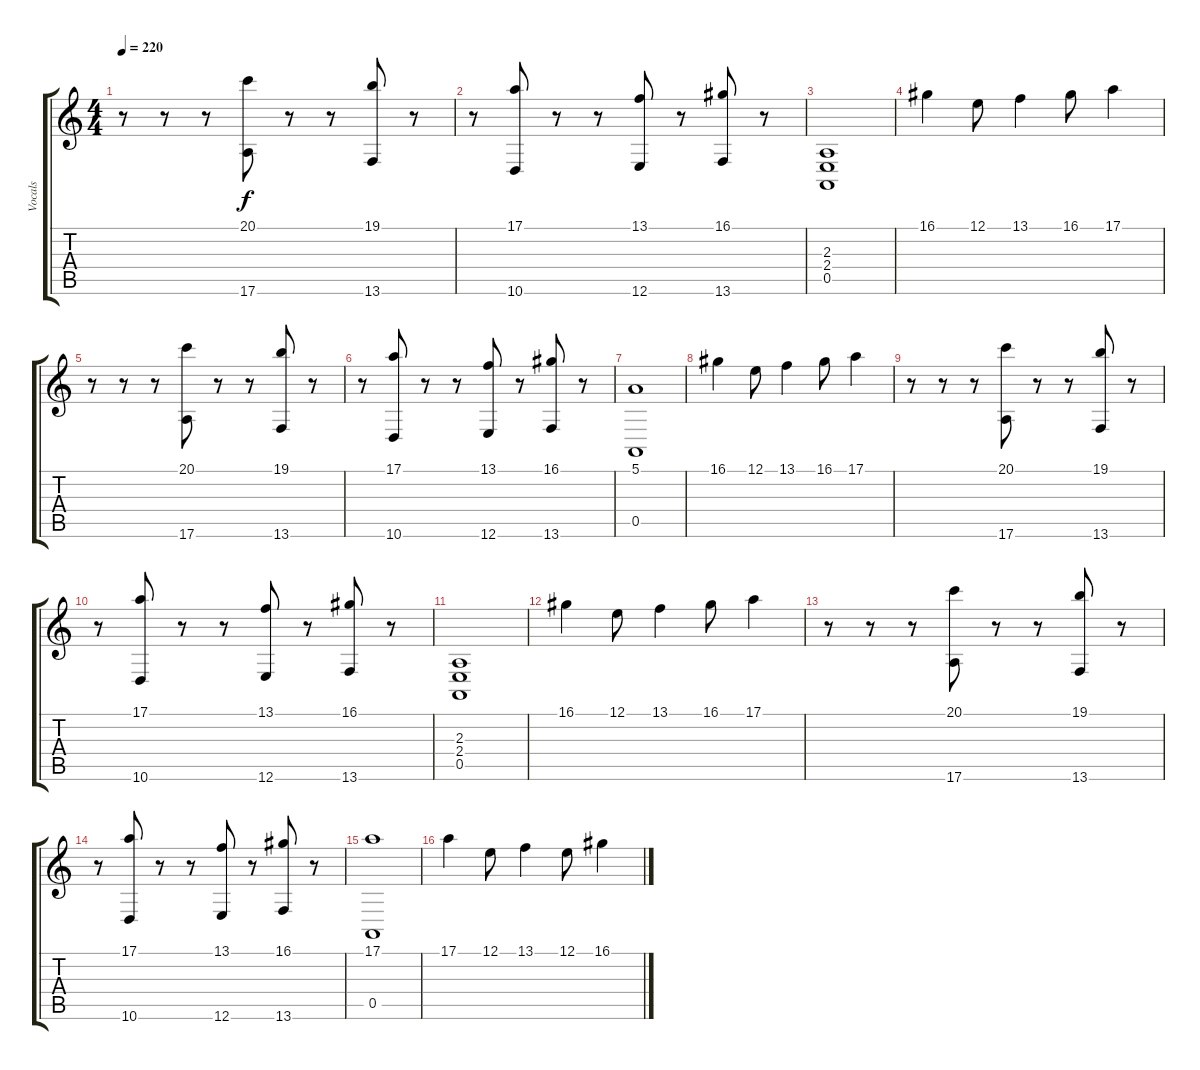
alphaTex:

\track ("Vocals" "Vocals") {instrument orchestrahit}
\staff {score tabs}
\tuning (E4 B3 G3 D3 A2 E2) {hide}
\ts (4 4)
\tempo 220
\clef g2
\ks c
r.8{dy f} r.8 r.8 (20.1 17.6).8 r.8 r.8 (19.1 13.6).8 r.8 |
r.8 (17.1 10.6).8 r.8 r.8 (13.1 12.6).8 r.8 (16.1 13.6).8 r.8 |
(2.3 2.4 0.5).1 |
16.1.4 12.1.8 13.1.4 16.1.8 17.1.4 |
r.8 r.8 r.8 (20.1 17.6).8 r.8 r.8 (19.1 13.6).8 r.8 |
r.8 (17.1 10.6).8 r.8 r.8 (13.1 12.6).8 r.8 (16.1 13.6).8 r.8 |
(5.1 0.5).1 |
16.1.4 12.1.8 13.1.4 16.1.8 17.1.4 |
r.8 r.8 r.8 (20.1 17.6).8 r.8 r.8 (19.1 13.6).8 r.8 |
r.8 (17.1 10.6).8 r.8 r.8 (13.1 12.6).8 r.8 (16.1 13.6).8 r.8 |
(2.3 2.4 0.5).1 |
16.1.4 12.1.8 13.1.4 16.1.8 17.1.4 |
r.8 r.8 r.8 (20.1 17.6).8 r.8 r.8 (19.1 13.6).8 r.8 |
r.8 (17.1 10.6).8 r.8 r.8 (13.1 12.6).8 r.8 (16.1 13.6).8 r.8 |
(17.1 0.5).1 |
17.1.4 12.1.8 13.1.4 12.1.8 16.1.4
